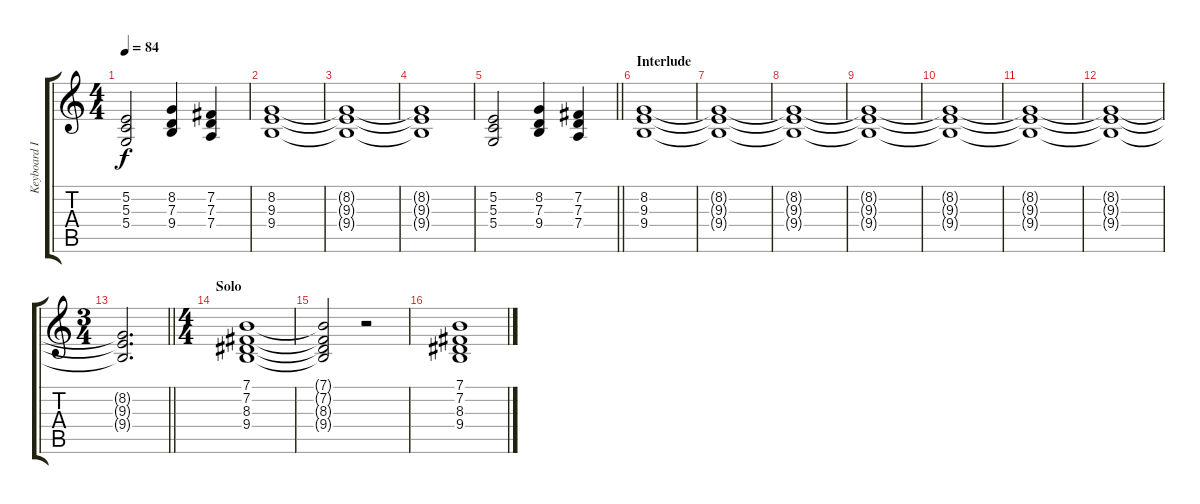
\track ("Keyboard I" "Keyboard I") {instrument choiraahs}
\staff {score tabs}
\tuning (E4 B3 G3 D3 A2 E2) {hide}
\ts (4 4)
\tempo 84
\clef g2
\ks c
(5.2 5.3 5.4).2{dy f} (8.2 7.3 9.4).4 (7.2 7.3 7.4).4 |
(8.2 9.3 9.4).1 |
(8.2{t} 9.3{t} 9.4{t}).1 |
(8.2{t} 9.3{t} 9.4{t}).1 |
\barLineRight lightlight
(5.2 5.3 5.4).2 (8.2 7.3 9.4).4 (7.2 7.3 7.4).4 |
\section ("" "Interlude")
(8.2 9.3 9.4).1 |
(8.2{t} 9.3{t} 9.4{t}).1 |
(8.2{t} 9.3{t} 9.4{t}).1 |
(8.2{t} 9.3{t} 9.4{t}).1 |
(8.2{t} 9.3{t} 9.4{t}).1 |
(8.2{t} 9.3{t} 9.4{t}).1 |
(8.2{t} 9.3{t} 9.4{t}).1 |
\ts (3 4)
\barLineRight lightlight
(8.2{t} 9.3{t} 9.4{t}).2{d} |
\ts (4 4)
\section ("" "Solo")
(7.1 7.2 8.3 9.4).1 |
(7.1{t} 7.2{t} 8.3{t} 9.4{t}).2 r.2 |
(7.1 7.2 8.3 9.4).1
